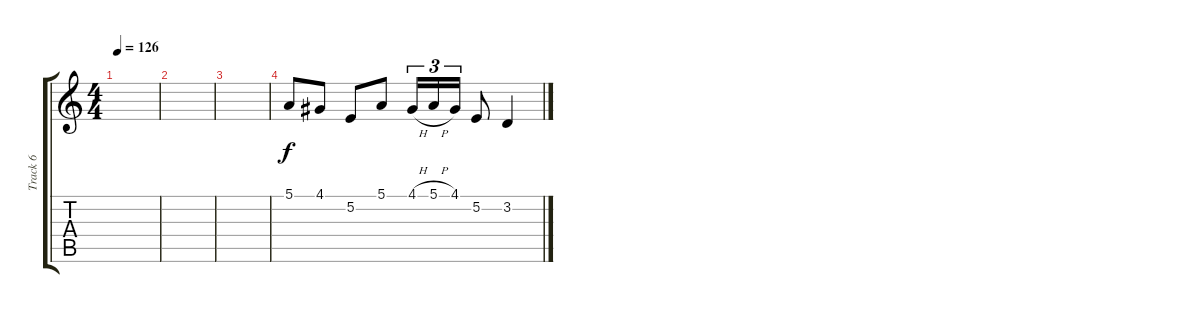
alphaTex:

\track ("Track 6" "Track 6") {instrument fx4atmosphere}
\staff {score tabs}
\tuning (E4 B3 G3 D3 A2 E2) {hide}
\ts (4 4)
\tempo 126
\clef g2
\ks c
|
|
|
5.1.8 4.1.8 5.2.8 5.1.8 4.1{h}.16{tu (3 2)} 5.1{h}.16{tu (3 2)} 4.1.16{tu (3 2)} 5.2.8 3.2.4
